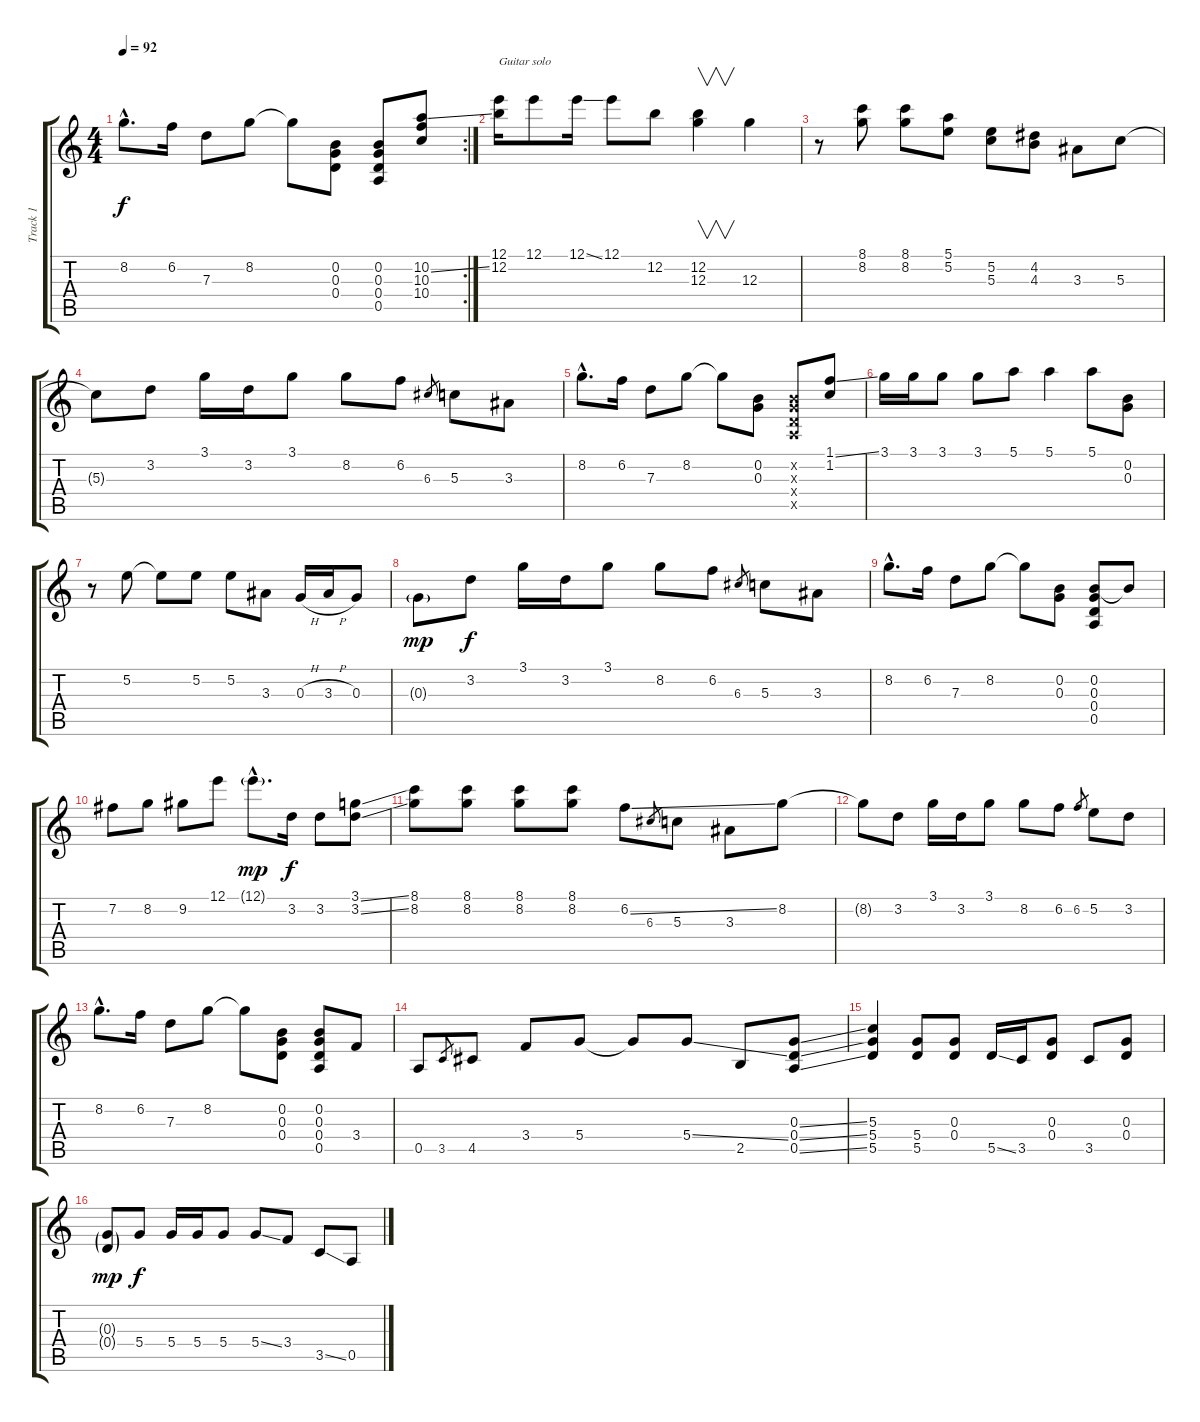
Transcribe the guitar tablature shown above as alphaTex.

\track ("Track 1" "Track 1") {instrument acousticguitarnylon}
\staff {score tabs}
\tuning (E4 B3 G3 D3 A2 E2) {hide}
\rc 2
\ts (4 4)
\tempo 92
\clef g2
\ks c
8.2{hac}.8{d dy f} 6.2.16 7.3.8 8.2.8 8.2{t}.8 (0.2 0.3 0.4).8 (0.2 0.3 0.4 0.5).8 (10.2{ss} 10.3 10.4).8 |
(12.1 12.2).16{txt "Guitar solo"} 12.1.8 12.1{ss}.16 12.1.8 12.2.8 (12.2 12.3).4{v} 12.3.4 |
r.8 (8.1 8.2).8 (8.1 8.2).8 (5.1 5.2).8 (5.2 5.3).8 (4.2 4.3).8 3.3.8 5.3.8 |
5.3{t}.8 3.2.8 3.1.16 3.2.16 3.1.8 8.2.8 6.2.8 6.3.8{gr} 5.3.8 3.3.8 |
8.2{hac}.8{d} 6.2.16 7.3.8 8.2.8 8.2{t}.8 (0.2 0.3).8 (0.2{x} 0.3{x} 0.4{x} 0.5{x}).8 (1.1{ss} 1.2).8 |
3.1.16 3.1.16 3.1.8 3.1.8 5.1.8 5.1.4 5.1.8 (0.2 0.3).8 |
r.8 5.2.8 5.2{t}.8 5.2.8 5.2.8 3.3.8 0.3{h}.16 3.3{h}.16 0.3.8 |
0.3{g}.8{dy mp} 3.2.8{dy f} 3.1.16 3.2.16 3.1.8 8.2.8 6.2.8 6.3.8{gr} 5.3.8 3.3.8 |
8.2{hac}.8{d} 6.2.16 7.3.8 8.2.8 8.2{t}.8 (0.2 0.3).8 (0.2 0.3 0.4 0.5).8 0.2{t}.8 |
7.2.8 8.2.8 9.2.8 12.1.8 12.1{g hac}.8{d dy mp} 3.2.16{dy f} 3.2.8 (3.1{ss} 3.2{ss}).8 |
(8.1 8.2).8 (8.1 8.2).8 (8.1 8.2).8 (8.1 8.2).8 6.2{ss}.8 6.3.8{gr} 5.3.8 3.3.8 8.2.8 |
8.2{t}.8 3.2.8 3.1.16 3.2.16 3.1.8 8.2.8 6.2.8 6.2.8{gr} 5.2.8 3.2.8 |
8.2{hac}.8{d} 6.2.16 7.3.8 8.2.8 8.2{t}.8 (0.2 0.3 0.4).8 (0.2 0.3 0.4 0.5).8 3.4.8 |
0.5.8 3.5.8{gr} 4.5.8 3.4.8 5.4.8 5.4{t}.8 5.4{ss}.8 2.5.8 (0.3{ss} 0.4{ss} 0.5{ss}).8 |
(5.3 5.4 5.5).4 (5.4 5.5).8 (0.3 0.4).8 5.5{ss}.16 3.5.16 (0.3 0.4).8 3.5.8 (0.3 0.4).8 |
(0.3{g} 0.4{g}).8{dy mp} 5.4.8{dy f} 5.4.16 5.4.16 5.4.8 5.4{ss}.8 3.4.8 3.5{ss}.8 0.5.8
